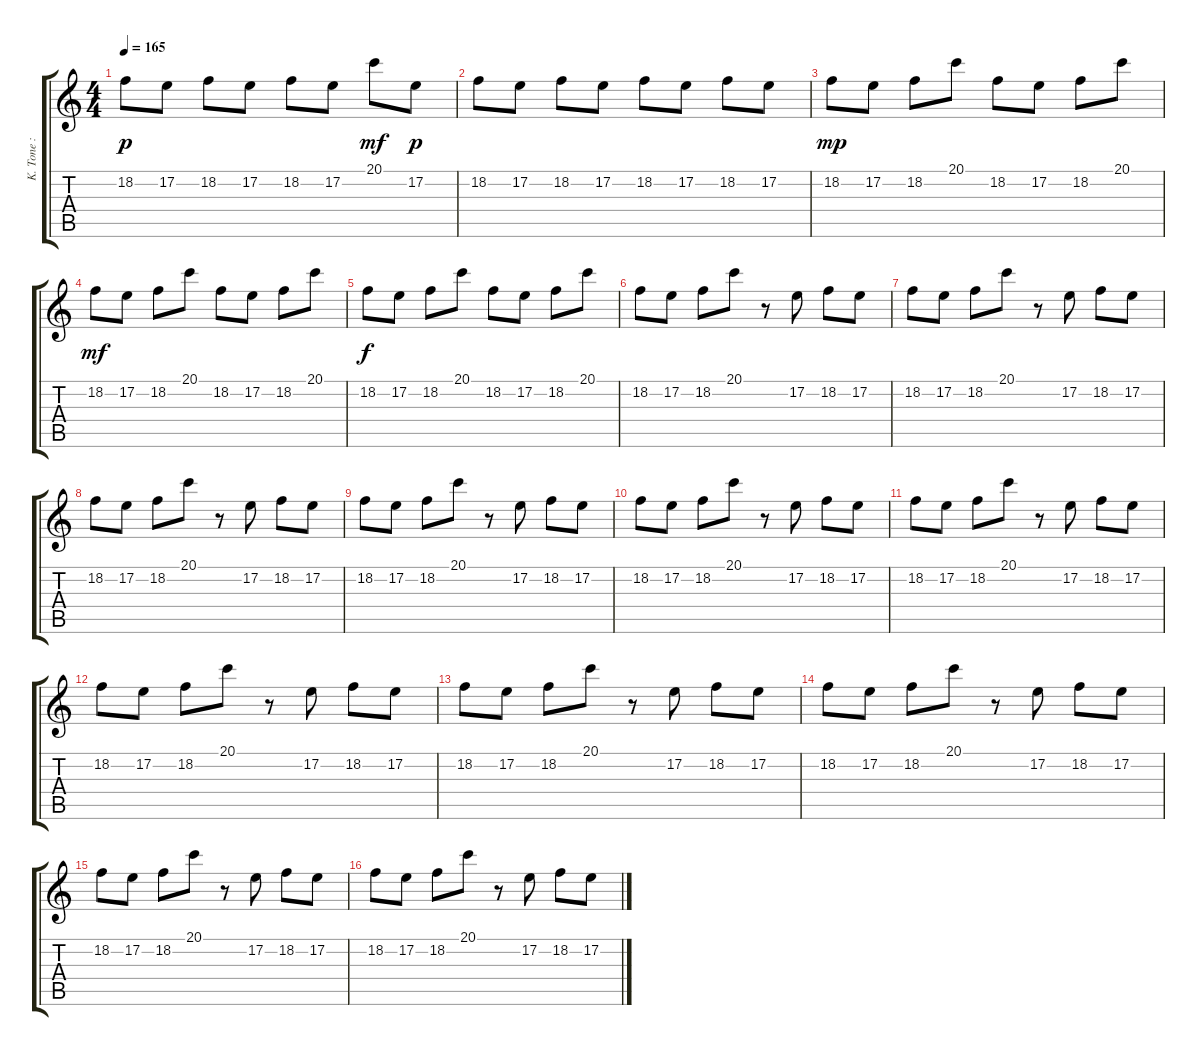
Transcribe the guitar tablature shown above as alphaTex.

\track ("K. Tone : Kotobuki Tsumugi - Chan" "K. Tone : ") {instrument lead2sawtooth}
\staff {score tabs}
\tuning (E4 B3 G3 D3 A2 E2) {hide}
\ts (4 4)
\tempo 165
\clef g2
\ks c
18.2.8{dy p} 17.2.8 18.2.8 17.2.8 18.2.8 17.2.8 20.1.8{dy mf} 17.2.8{dy p} |
18.2.8 17.2.8 18.2.8 17.2.8 18.2.8 17.2.8 18.2.8 17.2.8 |
18.2.8{dy mp instrument lead2sawtooth} 17.2.8 18.2.8 20.1.8 18.2.8 17.2.8 18.2.8 20.1.8 |
18.2.8{dy mf} 17.2.8 18.2.8 20.1.8 18.2.8 17.2.8 18.2.8 20.1.8 |
18.2.8{dy f} 17.2.8 18.2.8 20.1.8 18.2.8 17.2.8 18.2.8 20.1.8 |
18.2.8 17.2.8 18.2.8 20.1.8 r.8 17.2.8 18.2.8 17.2.8 |
18.2.8 17.2.8 18.2.8 20.1.8 r.8 17.2.8 18.2.8 17.2.8 |
18.2.8 17.2.8 18.2.8 20.1.8 r.8 17.2.8 18.2.8 17.2.8 |
18.2.8 17.2.8 18.2.8 20.1.8 r.8 17.2.8 18.2.8 17.2.8 |
18.2.8 17.2.8 18.2.8 20.1.8 r.8 17.2.8 18.2.8 17.2.8 |
18.2.8 17.2.8 18.2.8 20.1.8 r.8 17.2.8 18.2.8 17.2.8 |
18.2.8 17.2.8 18.2.8 20.1.8 r.8 17.2.8 18.2.8 17.2.8 |
18.2.8 17.2.8 18.2.8 20.1.8 r.8 17.2.8 18.2.8 17.2.8 |
18.2.8 17.2.8 18.2.8 20.1.8 r.8 17.2.8 18.2.8 17.2.8 |
18.2.8 17.2.8 18.2.8 20.1.8 r.8 17.2.8 18.2.8 17.2.8 |
18.2.8 17.2.8 18.2.8 20.1.8 r.8 17.2.8 18.2.8 17.2.8
